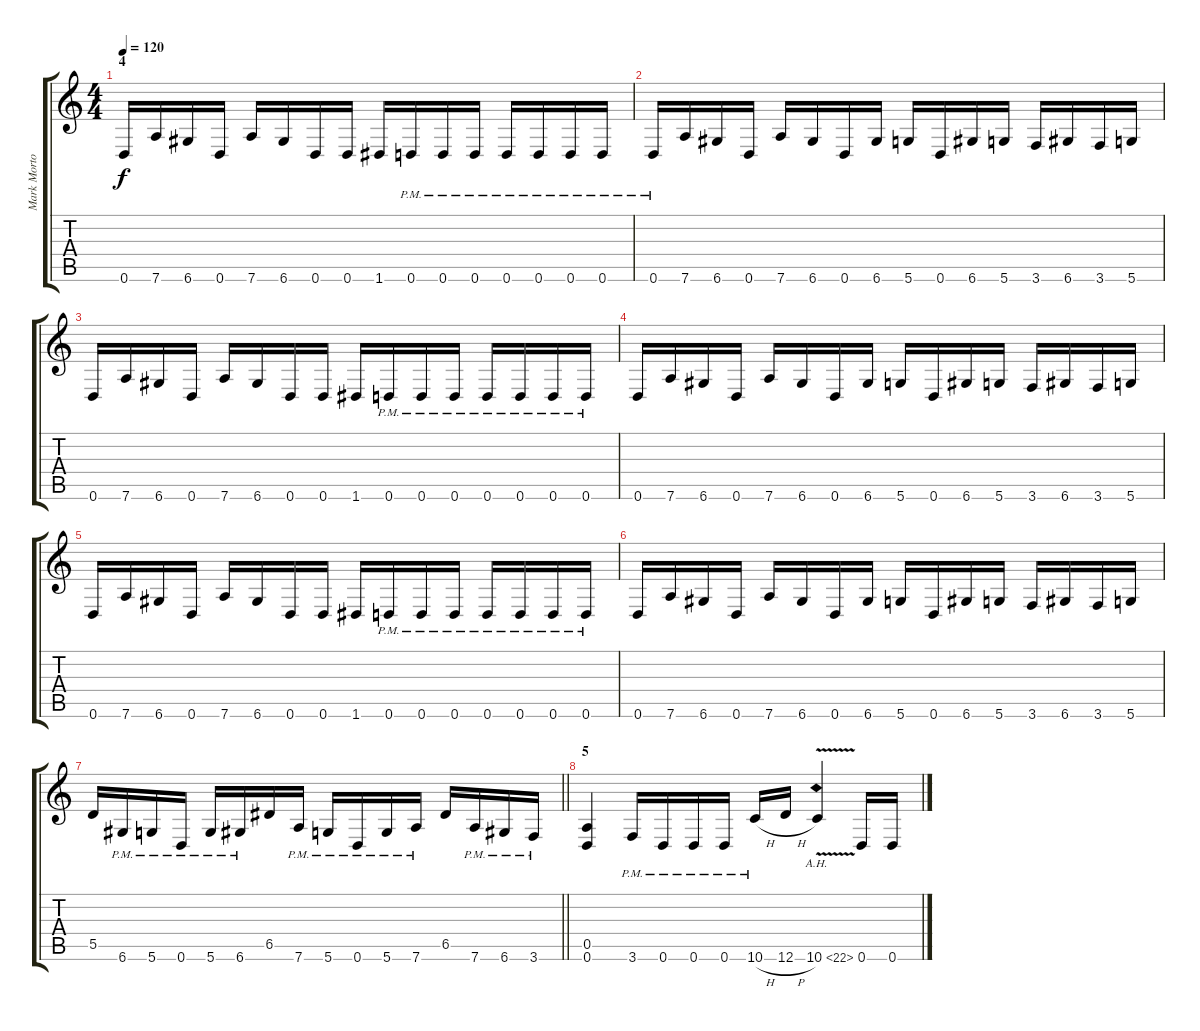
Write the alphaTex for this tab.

\track ("Mark Morton" "Mark Morto") {solo instrument distortionguitar}
\staff {score tabs}
\tuning (E4 B3 G3 D3 A2 D2) {hide}
\ts (4 4)
\section ("" "4")
\tempo 120
\clef g2
\ks c
0.6.16{dy f} 7.6.16 6.6.16 0.6.16 7.6.16 6.6.16 0.6.16 0.6.16 1.6.16 0.6{pm}.16 0.6{pm}.16 0.6{pm}.16 0.6{pm}.16 0.6{pm}.16 0.6{pm}.16 0.6{pm}.16 |
0.6{pm}.16 7.6.16 6.6.16 0.6.16 7.6.16 6.6.16 0.6.16 6.6.16 5.6.16 0.6.16 6.6.16 5.6.16 3.6.16 6.6.16 3.6.16 5.6.16 |
0.6.16 7.6.16 6.6.16 0.6.16 7.6.16 6.6.16 0.6.16 0.6.16 1.6.16 0.6{pm}.16 0.6{pm}.16 0.6{pm}.16 0.6{pm}.16 0.6{pm}.16 0.6{pm}.16 0.6{pm}.16 |
0.6.16 7.6.16 6.6.16 0.6.16 7.6.16 6.6.16 0.6.16 6.6.16 5.6.16 0.6.16 6.6.16 5.6.16 3.6.16 6.6.16 3.6.16 5.6.16 |
0.6.16 7.6.16 6.6.16 0.6.16 7.6.16 6.6.16 0.6.16 0.6.16 1.6.16 0.6{pm}.16 0.6{pm}.16 0.6{pm}.16 0.6{pm}.16 0.6{pm}.16 0.6{pm}.16 0.6{pm}.16 |
0.6.16 7.6.16 6.6.16 0.6.16 7.6.16 6.6.16 0.6.16 6.6.16 5.6.16 0.6.16 6.6.16 5.6.16 3.6.16 6.6.16 3.6.16 5.6.16 |
\barLineRight lightlight
5.5.16 6.6{pm}.16 5.6{pm}.16 0.6{pm}.16 5.6{pm}.16 6.6{pm}.16 6.5.16 7.6{pm}.16 5.6{pm}.16 0.6{pm}.16 5.6{pm}.16 7.6{pm}.16 6.5.16 7.6{pm}.16 6.6{pm}.16 3.6{pm}.16 |
\section ("" "5")
(0.5 0.6).4 3.6{pm}.16 0.6{pm}.16 0.6{pm}.16 0.6{pm}.16 10.6{h pm}.16 12.6{h}.16 10.6{ah 12 v}.4 0.6.16 0.6.16
